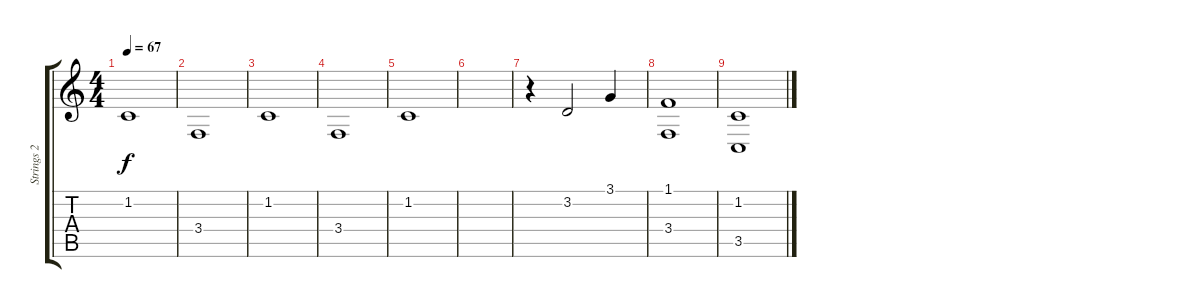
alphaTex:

\track ("Strings 2" "Strings 2") {instrument tremolostrings}
\staff {score tabs}
\tuning (E4 B3 G3 D3 A2 E2) {hide}
\ts (4 4)
\tempo 67
\clef g2
\ks c
1.2.1{dy f} |
3.4.1 |
1.2.1 |
3.4.1 |
1.2.1 |
|
r.4 3.2.2 3.1.4 |
(1.1 3.4).1 |
(1.2 3.5).1
